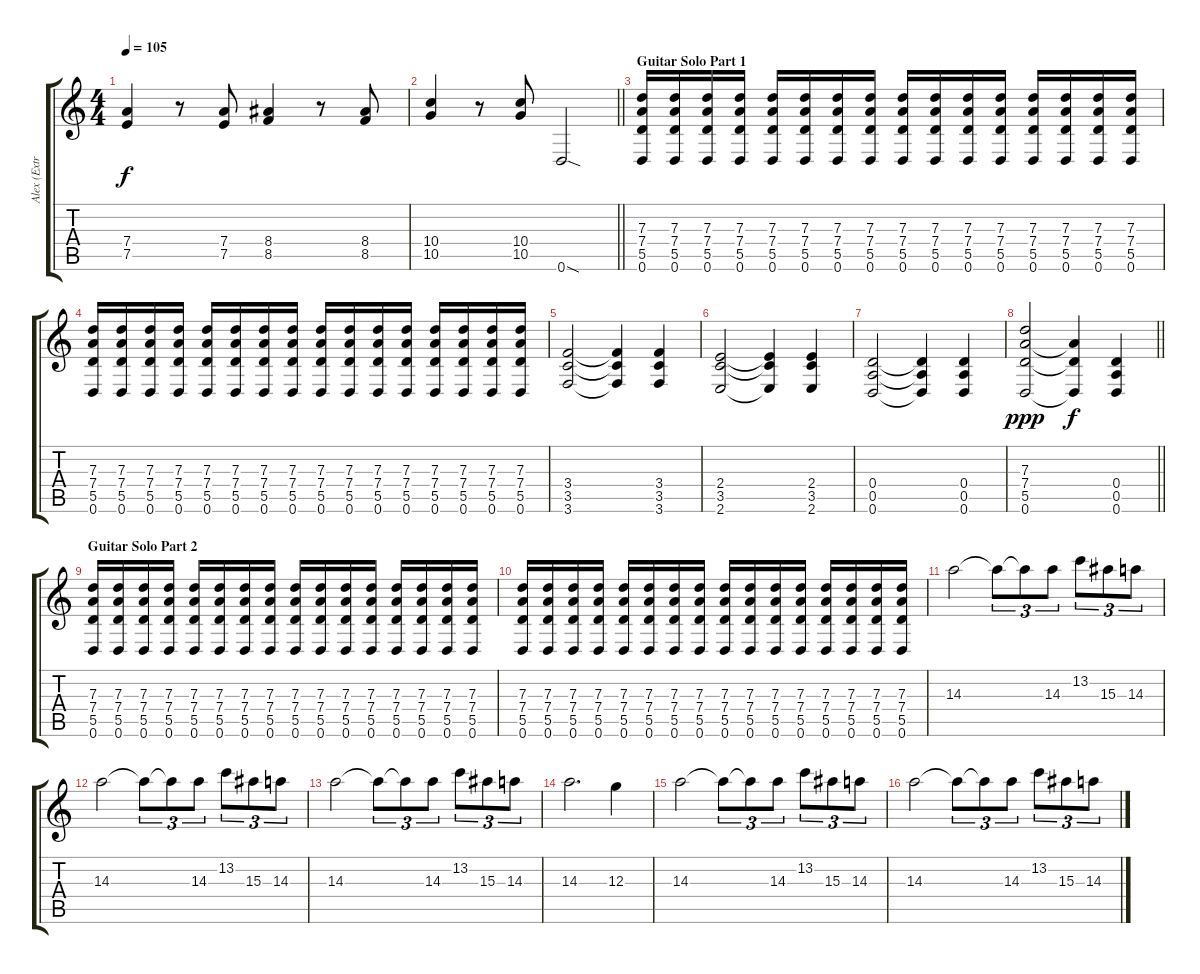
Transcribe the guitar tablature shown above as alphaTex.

\track ("Alex (Extra Harmony Guitar)" "Alex (Extr") {instrument distortionguitar}
\staff {score tabs}
\tuning (E4 B3 G3 D3 A2 D2) {hide}
\ts (4 4)
\tempo 105
\clef g2
\ks c
(7.4 7.5).4{dy f instrument electricguitarjazz} r.8 (7.4 7.5).8 (8.4 8.5).4 r.8 (8.4 8.5).8 |
\barLineRight lightlight
(10.4 10.5).4 r.8 (10.4 10.5).8 0.6{sod}.2{instrument distortionguitar} |
\section ("" "Guitar Solo Part 1")
(7.3 7.4 5.5 0.6).16 (7.3 7.4 5.5 0.6).16 (7.3 7.4 5.5 0.6).16 (7.3 7.4 5.5 0.6).16 (7.3 7.4 5.5 0.6).16 (7.3 7.4 5.5 0.6).16 (7.3 7.4 5.5 0.6).16 (7.3 7.4 5.5 0.6).16 (7.3 7.4 5.5 0.6).16 (7.3 7.4 5.5 0.6).16 (7.3 7.4 5.5 0.6).16 (7.3 7.4 5.5 0.6).16 (7.3 7.4 5.5 0.6).16 (7.3 7.4 5.5 0.6).16 (7.3 7.4 5.5 0.6).16 (7.3 7.4 5.5 0.6).16 |
(7.3 7.4 5.5 0.6).16 (7.3 7.4 5.5 0.6).16 (7.3 7.4 5.5 0.6).16 (7.3 7.4 5.5 0.6).16 (7.3 7.4 5.5 0.6).16 (7.3 7.4 5.5 0.6).16 (7.3 7.4 5.5 0.6).16 (7.3 7.4 5.5 0.6).16 (7.3 7.4 5.5 0.6).16 (7.3 7.4 5.5 0.6).16 (7.3 7.4 5.5 0.6).16 (7.3 7.4 5.5 0.6).16 (7.3 7.4 5.5 0.6).16 (7.3 7.4 5.5 0.6).16 (7.3 7.4 5.5 0.6).16 (7.3 7.4 5.5 0.6).16 |
(3.4 3.5 3.6).2 (3.4{t} 3.5{t} 3.6{t}).4 (3.4 3.5 3.6).4 |
(2.4 3.5 2.6).2 (2.4{t} 3.5{t} 2.6{t}).4 (2.4 3.5 2.6).4 |
(0.4 0.5 0.6).2 (0.4{t} 0.5{t} 0.6{t}).4 (0.4 0.5 0.6).4 |
\barLineRight lightlight
(7.3 7.4 5.5 0.6).2{dy ppp} (7.4{t} 5.5{t} 0.6{t}).4{dy f} (0.4 0.5 0.6).4 |
\section ("" "Guitar Solo Part 2")
(7.3 7.4 5.5 0.6).16 (7.3 7.4 5.5 0.6).16 (7.3 7.4 5.5 0.6).16 (7.3 7.4 5.5 0.6).16 (7.3 7.4 5.5 0.6).16 (7.3 7.4 5.5 0.6).16 (7.3 7.4 5.5 0.6).16 (7.3 7.4 5.5 0.6).16 (7.3 7.4 5.5 0.6).16 (7.3 7.4 5.5 0.6).16 (7.3 7.4 5.5 0.6).16 (7.3 7.4 5.5 0.6).16 (7.3 7.4 5.5 0.6).16 (7.3 7.4 5.5 0.6).16 (7.3 7.4 5.5 0.6).16 (7.3 7.4 5.5 0.6).16 |
(7.3 7.4 5.5 0.6).16 (7.3 7.4 5.5 0.6).16 (7.3 7.4 5.5 0.6).16 (7.3 7.4 5.5 0.6).16 (7.3 7.4 5.5 0.6).16 (7.3 7.4 5.5 0.6).16 (7.3 7.4 5.5 0.6).16 (7.3 7.4 5.5 0.6).16 (7.3 7.4 5.5 0.6).16 (7.3 7.4 5.5 0.6).16 (7.3 7.4 5.5 0.6).16 (7.3 7.4 5.5 0.6).16 (7.3 7.4 5.5 0.6).16 (7.3 7.4 5.5 0.6).16 (7.3 7.4 5.5 0.6).16 (7.3 7.4 5.5 0.6).16 |
14.3.2{instrument acousticguitarnylon} 14.3{t}.8{tu (3 2)} 14.3{t}.8{tu (3 2)} 14.3.8{tu (3 2)} 13.2.8{tu (3 2)} 15.3.8{tu (3 2)} 14.3.8{tu (3 2)} |
14.3.2 14.3{t}.8{tu (3 2)} 14.3{t}.8{tu (3 2)} 14.3.8{tu (3 2)} 13.2.8{tu (3 2)} 15.3.8{tu (3 2)} 14.3.8{tu (3 2)} |
14.3.2 14.3{t}.8{tu (3 2)} 14.3{t}.8{tu (3 2)} 14.3.8{tu (3 2)} 13.2.8{tu (3 2)} 15.3.8{tu (3 2)} 14.3.8{tu (3 2)} |
14.3.2{d} 12.3.4 |
14.3.2 14.3{t}.8{tu (3 2)} 14.3{t}.8{tu (3 2)} 14.3.8{tu (3 2)} 13.2.8{tu (3 2)} 15.3.8{tu (3 2)} 14.3.8{tu (3 2)} |
14.3.2 14.3{t}.8{tu (3 2)} 14.3{t}.8{tu (3 2)} 14.3.8{tu (3 2)} 13.2.8{tu (3 2)} 15.3.8{tu (3 2)} 14.3.8{tu (3 2)}
